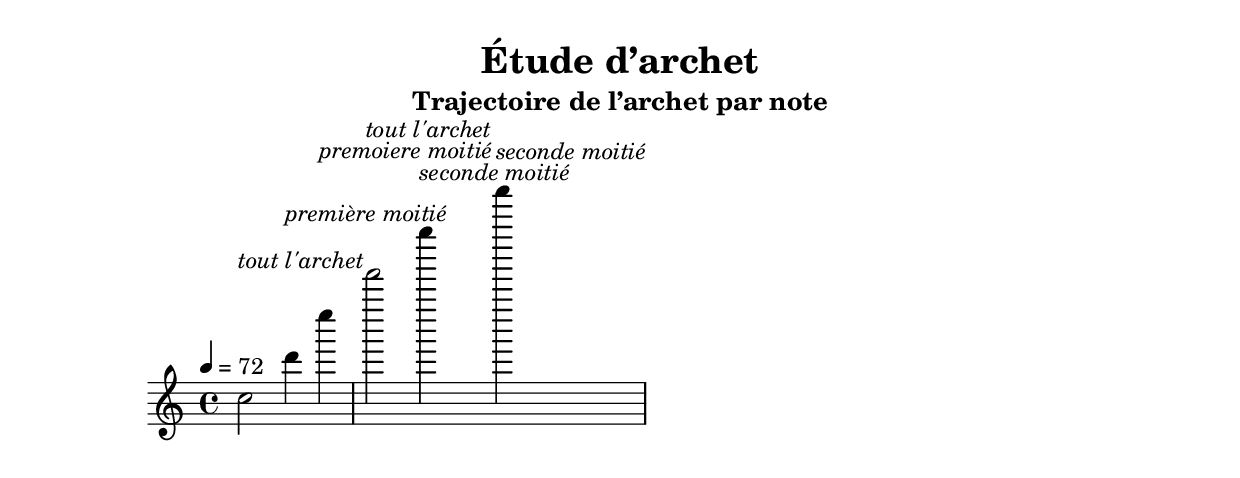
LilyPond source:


\version "2.24.2"
\header {
  title = "Étude d’archet"
  subtitle = "Trajectoire de l’archet par note"
}
\score {
  \new Staff {
    \clef treble
    \time 4/4
    \tempo 4 = 72
    \relative c' {
      c'2^\markup \italic "tout l'archet" d'4^\markup \italic "première moitié" e'4^\markup \italic "premoiere moitié" f'2^\markup \italic "tout l'archet" g'4^\markup \italic "seconde moitié" a'4^\markup \italic "seconde moitié"
    }
  }
}
